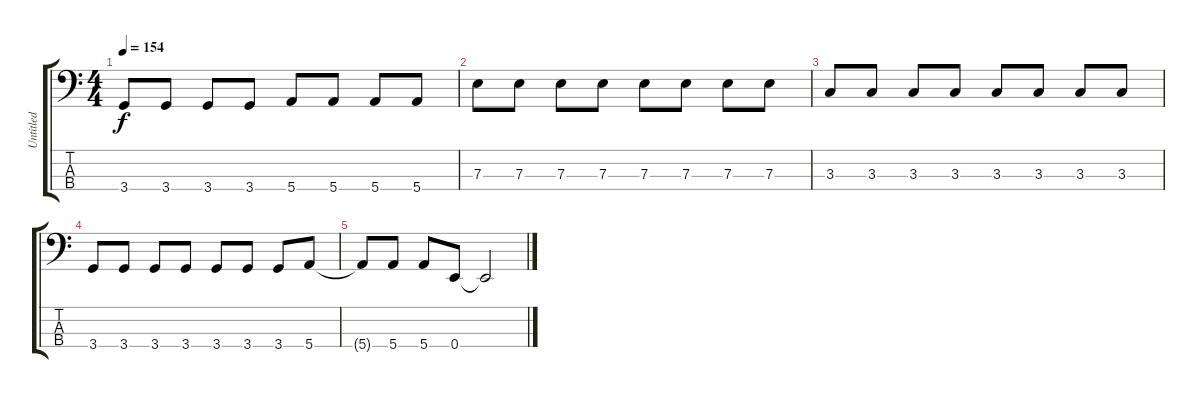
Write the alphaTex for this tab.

\track ("Untitled" "Untitled") {instrument electricbassfinger}
\staff {score tabs}
\tuning (G2 D2 A1 E1) {hide}
\ts (4 4)
\tempo 154
\clef f4
\ks c
3.4.8{dy f} 3.4.8 3.4.8 3.4.8 5.4.8 5.4.8 5.4.8 5.4.8 |
7.3.8 7.3.8 7.3.8 7.3.8 7.3.8 7.3.8 7.3.8 7.3.8 |
3.3.8 3.3.8 3.3.8 3.3.8 3.3.8 3.3.8 3.3.8 3.3.8 |
3.4.8 3.4.8 3.4.8 3.4.8 3.4.8 3.4.8 3.4.8 5.4.8 |
5.4{t}.8 5.4.8 5.4.8 0.4.8 0.4{t}.2
